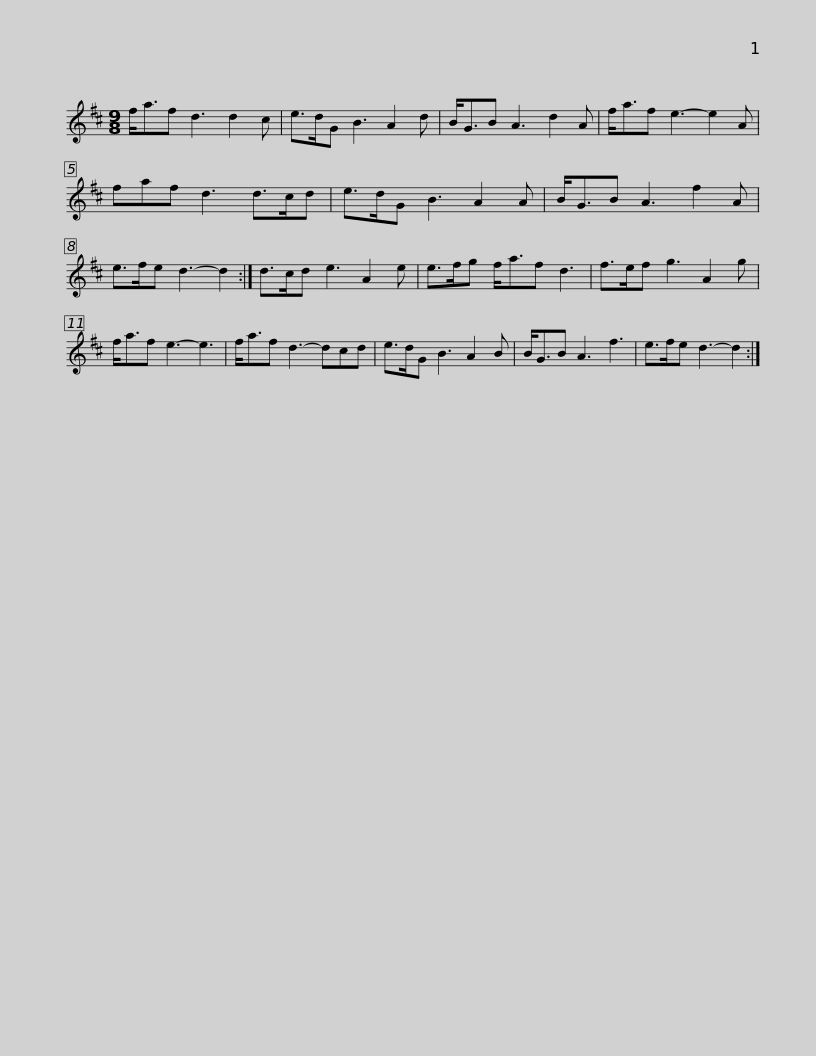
X:1
L:1/8
M:9/8
I:linebreak $
K:D
V:1 treble
V:1
 f<af d3 d2 c | e>dG B3 A2 d | B<GB A3 d2 A | f<af e3- e2 A | faf d3 d>cd |$ %5
 e>dG B3 A2 A | B<GB A3 f2 A | e>fe d3- d2 :| d>cd e3 A2 e | e>fg f<af d3 | %10
 f>ef g3 A2 g |$ f<af e3- e3 | f<af d3- dcd | e>dG B3 A2 B | B<GB A3 f3 | %15
 e>fe d3- d2 :| %16
